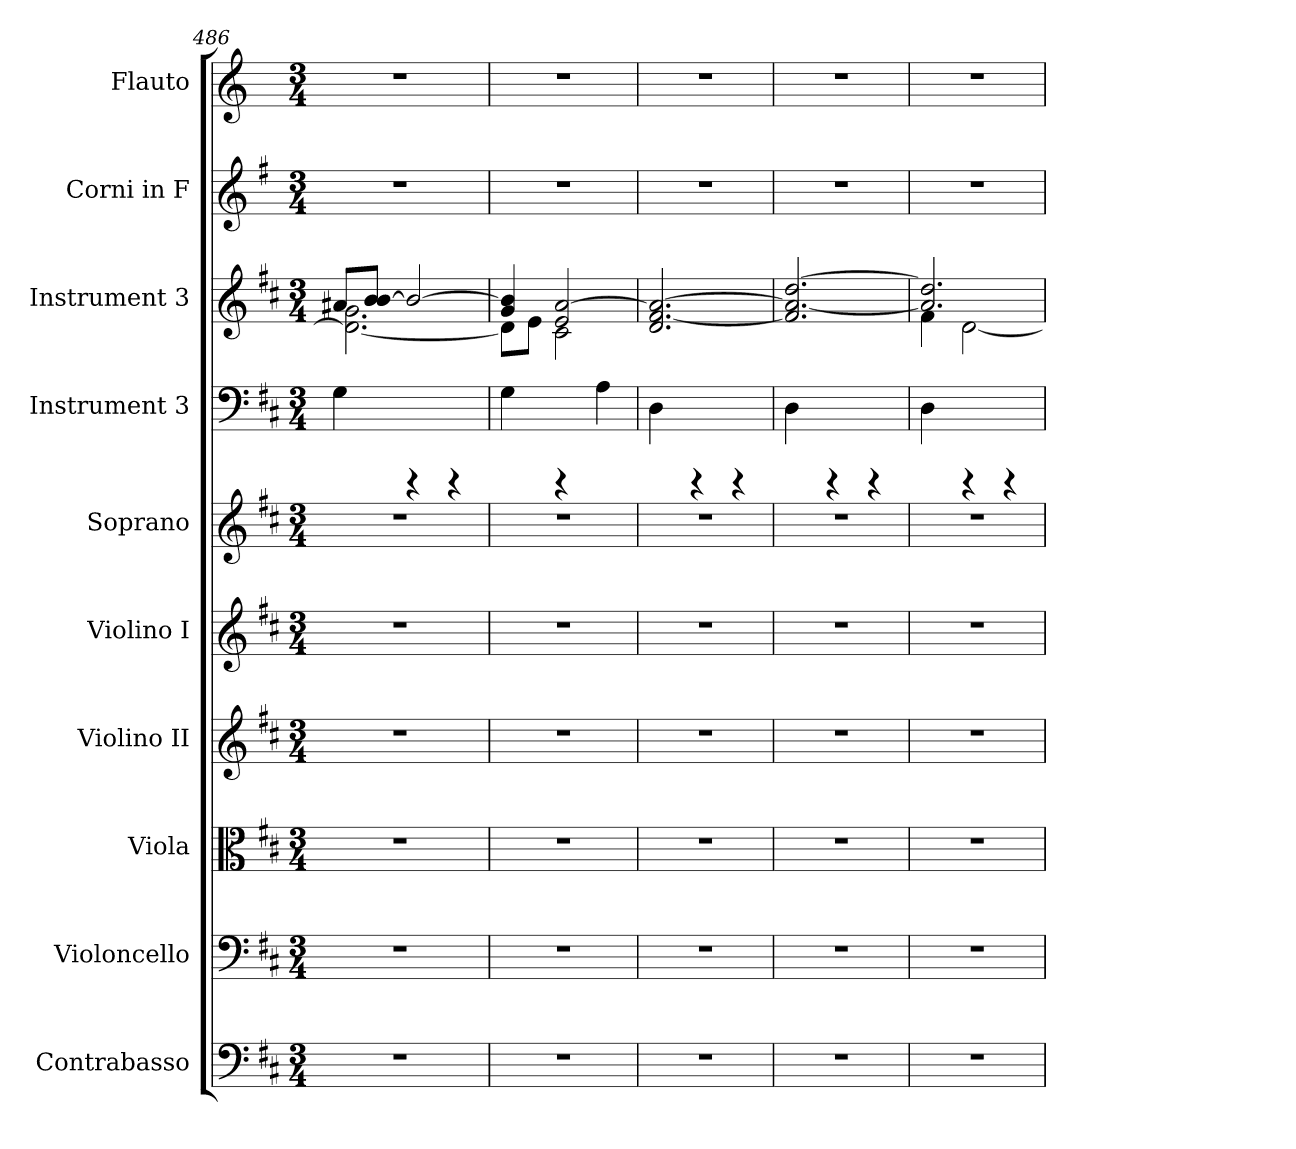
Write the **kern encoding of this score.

**kern	**kern	**kern	**kern	**kern	**kern	**kern	**kern	**kern	**kern
*part10	*part9	*part8	*part7	*part6	*part5	*part4	*part3	*part2	*part1
*staff10	*staff9	*staff8	*staff7	*staff6	*staff5	*staff4	*staff3	*staff2	*staff1
*I"Contrabasso	*I"Violoncello	*I"Viola	*I"Violino II	*I"Violino I	*I"Soprano	*I"Instrument 3	*I"Instrument 3	*I"Corni in F	*I"Flauto
*I'Cb.	*I'Vc.	*I'Vla.	*I'Vln. II	*I'Vln. I	*I'S	*	*	*I'Cor.	*I'Fl.
*clefF4	*clefF4	*clefC3	*clefG2	*clefG2	*clefG2	*clefF4	*clefG2	*clefG2	*clefG2
*ITrd1c2	*ITrd1c2	*ITrd1c2	*ITrd1c2	*ITrd1c2	*ITrd1c2	*ITrd1c2	*ITrd1c2	*ITrd4c7	*ITrd1c2
*k[]	*k[]	*k[]	*k[]	*k[]	*k[]	*k[]	*k[]	*k[]	*k[b-e-]
*C:	*C:	*C:	*C:	*C:	*C:	*C:	*C:	*C:	*B-:
*M3/4	*M3/4	*M3/4	*M3/4	*M3/4	*M3/4	*M3/4	*M3/4	*M3/4	*M3/4
=486	=486	=486	=486	=486	=486	=486	=486	=486	=486
*	*	*	*	*	*	*	*^	*	*
2.r	2.r	2.r	2.r	2.r	2.r	4F\	8g#X/L	2.c\_< 2.f\	2.r	2.r
.	.	.	.	.	.	.	8a/ [>8a/J	.	.	.
.	.	.	.	.	.	4rCCC	2a/_<	.	.	.
.	.	.	.	.	.	4rCCC	.	.	.	.
!!LO:PB:g=z
=487	=487	=487	=487	=487	=487	=487	=487	=487	=487	=487
2.r	2.r	2.r	2.r	2.r	2.r	4F\	4f/ 4a/]	8c\L]	2.r	2.r
.	.	.	.	.	.	.	.	8d\J	.	.
.	.	.	.	.	.	4rCCC	2d/ [>2g/	2B\	.	.
.	.	.	.	.	.	4G\	.	.	.	.
*	*	*	*	*	*	*	*v	*v	*	*
=488	=488	=488	=488	=488	=488	=488	=488	=488	=488
2.r	2.r	2.r	2.r	2.r	2.r	4C\	[<2.e/ 2.c/ 2.g/_>	2.r	2.r
.	.	.	.	.	.	4rCCC	.	.	.
.	.	.	.	.	.	4rCCC	.	.	.
=489	=489	=489	=489	=489	=489	=489	=489	=489	=489
2.r	2.r	2.r	2.r	2.r	2.r	4C\	2.g/_< 2.e/] [>2.cc/	2.r	2.r
.	.	.	.	.	.	4rCCC	.	.	.
.	.	.	.	.	.	4rCCC	.	.	.
=490	=490	=490	=490	=490	=490	=490	=490	=490	=490
*	*	*	*	*	*	*	*^	*	*
2.r	2.r	2.r	2.r	2.r	2.r	4C\	2.g/] 2.cc/]	4e\	2.r	2.r
.	.	.	.	.	.	4rCCC	.	[<2c\	.	.
.	.	.	.	.	.	4rCCC	.	.	.	.
*	*	*	*	*	*	*	*v	*v	*	*
=	=	=	=	=	=	=	=	=	=
*-	*-	*-	*-	*-	*-	*-	*-	*-	*-
